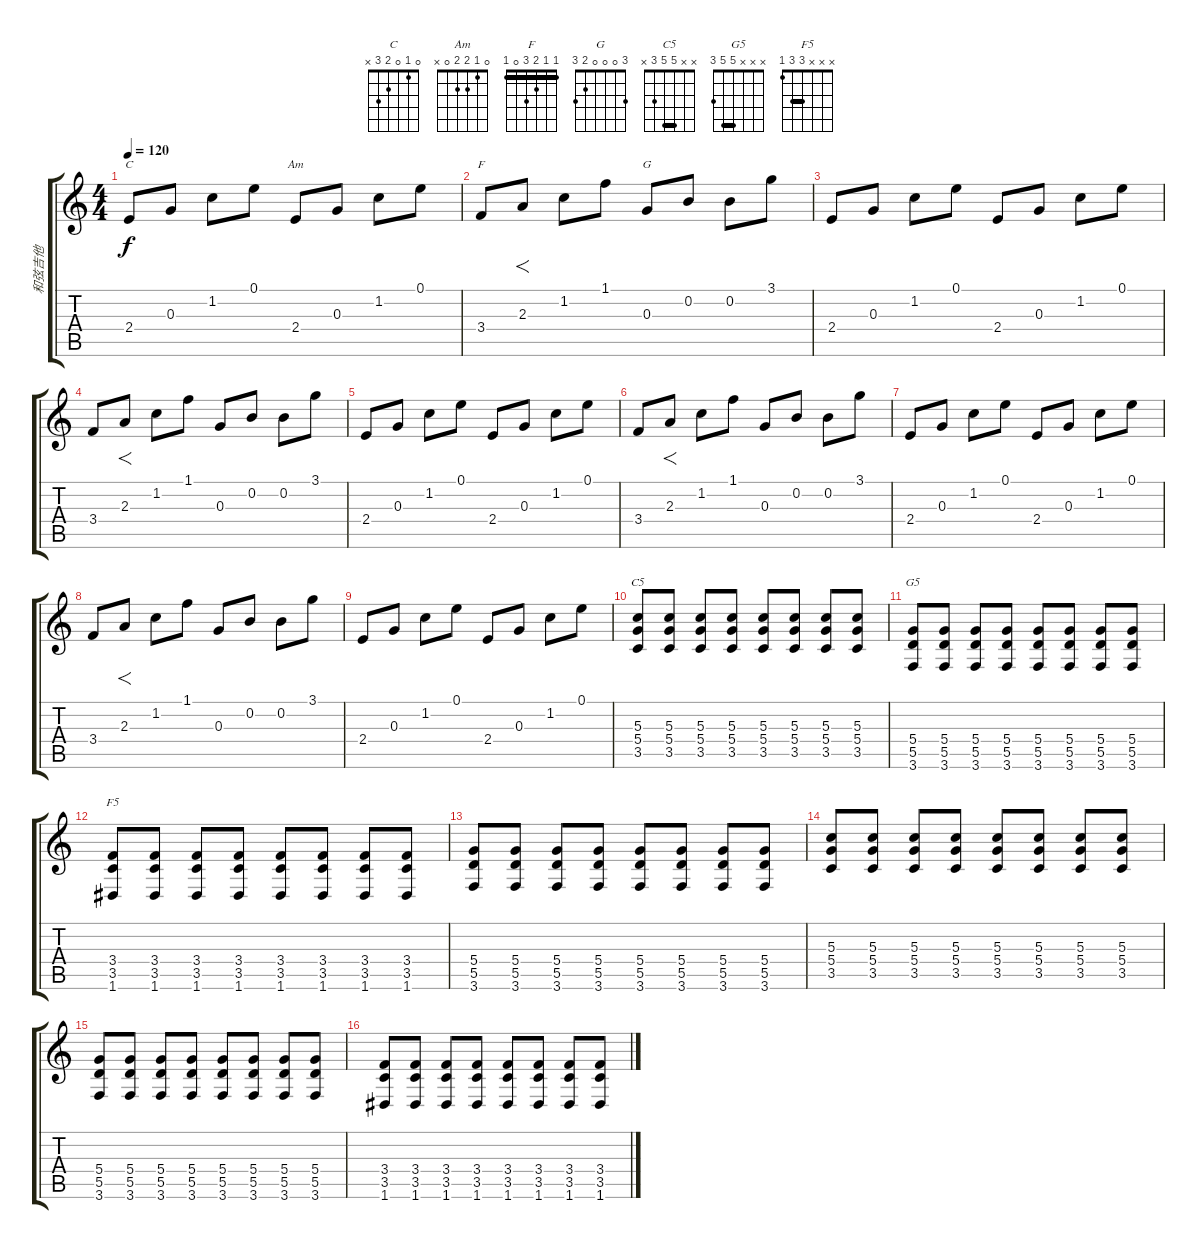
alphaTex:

\track ("和弦吉他" "和弦吉他") {instrument acousticguitarsteel}
\staff {score tabs}
\tuning (E4 B3 G3 D3 A2 D2) {hide}
\chord ("C" 0 1 0 2 3 x)
\chord ("Am" 0 1 2 2 0 x)
\chord ("F" 1 1 2 3 0 1) {barre 1}
\chord ("G" 3 0 0 0 2 3)
\chord ("C5" x x 5 5 3 x) {barre 5}
\chord ("G5" x x x 5 5 3) {barre 5}
\chord ("F5" x x x 3 3 1) {barre 3}
\ts (4 4)
\tempo 120
\clef g2
\ks c
2.4.8{ch "C" dy f} 0.3.8 1.2.8 0.1.8 2.4.8{ch "Am"} 0.3.8 1.2.8 0.1.8 |
3.4.8{ch "F"} 2.3.8{f} 1.2.8 1.1.8 0.3.8{ch "G"} 0.2.8 0.2.8 3.1.8 |
2.4.8 0.3.8 1.2.8 0.1.8 2.4.8 0.3.8 1.2.8 0.1.8 |
3.4.8 2.3.8{f} 1.2.8 1.1.8 0.3.8 0.2.8 0.2.8 3.1.8 |
2.4.8 0.3.8 1.2.8 0.1.8 2.4.8 0.3.8 1.2.8 0.1.8 |
3.4.8 2.3.8{f} 1.2.8 1.1.8 0.3.8 0.2.8 0.2.8 3.1.8 |
2.4.8 0.3.8 1.2.8 0.1.8 2.4.8 0.3.8 1.2.8 0.1.8 |
3.4.8 2.3.8{f} 1.2.8 1.1.8 0.3.8 0.2.8 0.2.8 3.1.8 |
2.4.8 0.3.8 1.2.8 0.1.8 2.4.8 0.3.8 1.2.8 0.1.8 |
(5.3 5.4 3.5).8{ch "C5"} (5.3 5.4 3.5).8 (5.3 5.4 3.5).8 (5.3 5.4 3.5).8 (5.3 5.4 3.5).8 (5.3 5.4 3.5).8 (5.3 5.4 3.5).8 (5.3 5.4 3.5).8 |
(5.4 5.5 3.6).8{ch "G5"} (5.4 5.5 3.6).8 (5.4 5.5 3.6).8 (5.4 5.5 3.6).8 (5.4 5.5 3.6).8 (5.4 5.5 3.6).8 (5.4 5.5 3.6).8 (5.4 5.5 3.6).8 |
(3.4 3.5 1.6).8{ch "F5"} (3.4 3.5 1.6).8 (3.4 3.5 1.6).8 (3.4 3.5 1.6).8 (3.4 3.5 1.6).8 (3.4 3.5 1.6).8 (3.4 3.5 1.6).8 (3.4 3.5 1.6).8 |
(5.4 5.5 3.6).8 (5.4 5.5 3.6).8 (5.4 5.5 3.6).8 (5.4 5.5 3.6).8 (5.4 5.5 3.6).8 (5.4 5.5 3.6).8 (5.4 5.5 3.6).8 (5.4 5.5 3.6).8 |
(5.3 5.4 3.5).8 (5.3 5.4 3.5).8 (5.3 5.4 3.5).8 (5.3 5.4 3.5).8 (5.3 5.4 3.5).8 (5.3 5.4 3.5).8 (5.3 5.4 3.5).8 (5.3 5.4 3.5).8 |
(5.4 5.5 3.6).8 (5.4 5.5 3.6).8 (5.4 5.5 3.6).8 (5.4 5.5 3.6).8 (5.4 5.5 3.6).8 (5.4 5.5 3.6).8 (5.4 5.5 3.6).8 (5.4 5.5 3.6).8 |
(3.4 3.5 1.6).8 (3.4 3.5 1.6).8 (3.4 3.5 1.6).8 (3.4 3.5 1.6).8 (3.4 3.5 1.6).8 (3.4 3.5 1.6).8 (3.4 3.5 1.6).8 (3.4 3.5 1.6).8
